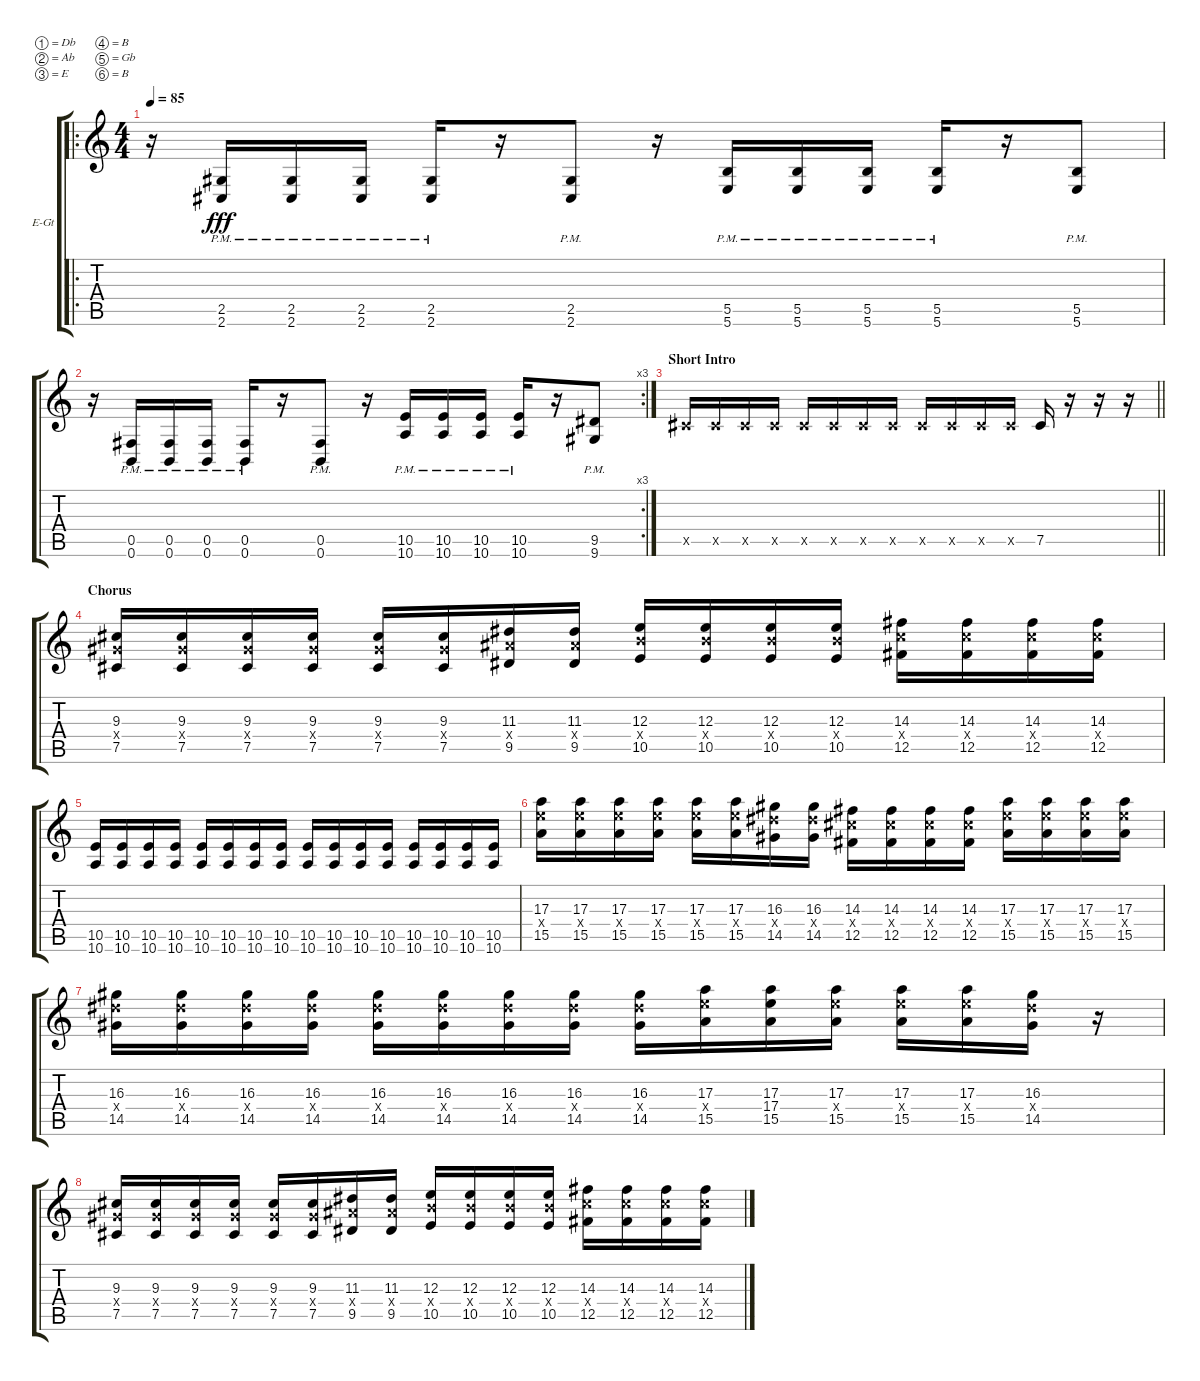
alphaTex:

\bracketExtendMode groupsimilarinstruments
\firstSystemTrackNameOrientation horizontal
\otherSystemsTrackNameOrientation horizontal
\track ("Electric Guitar" "E-Gt") {instrument acousticgrandpiano}
\staff {score tabs}
\tuning (Db4 Ab3 E3 B2 Gb2 B1)
\displaytranspose 12
\ro
\ts (4 4)
\tempo 85
\clef g2
\scale
0.362745
\ks c
r.16{dy fff} (2.5{pm} 2.6{pm}).16 (2.5{pm} 2.6{pm}).16 (2.5{pm} 2.6{pm}).16 (2.5{pm} 2.6{pm}).16 r.16 (2.5{pm} 2.6{pm}).8 r.16 (5.5{pm} 5.6{pm}).16 (5.5{pm} 5.6{pm}).16 (5.5{pm} 5.6{pm}).16 (5.5{pm} 5.6{pm}).16 r.16 (5.5{pm} 5.6{pm}).8 |
\rc 3
\scale
0.333333 r.16 (0.5{pm} 0.6{pm}).16 (0.5{pm} 0.6{pm}).16 (0.5{pm} 0.6{pm}).16 (0.5{pm} 0.6{pm}).16 r.16 (0.5{pm} 0.6{pm}).8 r.16 (10.5{pm} 10.6).16 (10.5{pm} 10.6).16 (10.5{pm} 10.6).16 (10.5{pm} 10.6).16 r.16 (9.5{pm} 9.6).8 |
\section ("" "Short Intro")
\scale
0.303922
\barLineRight lightlight
7.5{x}.16 7.5{x}.16 7.5{x}.16 7.5{x}.16 7.5{x}.16 7.5{x}.16 7.5{x}.16 7.5{x}.16 7.5{x}.16 7.5{x}.16 7.5{x}.16 7.5{x}.16 7.5.16 r.16 r.16 r.16 |
\section ("" "Chorus")
\scale
0.333333 (7.5 9.3 9.4{x}).16 (7.5 9.4{x} 9.3).16 (7.5 9.3 9.4{x}).16 (7.5 9.4{x} 9.3).16 (7.5 9.3 9.4{x}).16 (7.5 9.4{x} 9.3).16 (9.5 11.3 11.4{x}).16 (9.5 11.4{x} 11.3).16 (10.5 12.3 12.4{x}).16 (10.5 12.3 12.4{x}).16 (10.5 12.3 12.4{x}).16 (10.5 12.3 12.4{x}).16 (12.5 14.4{x} 14.3).16 (12.5 14.4{x} 14.3).16 (12.5 14.4{x} 14.3).16 (12.5 14.4{x} 14.3).16 |
\scale
0.333333 (10.5 10.6).16 (10.5 10.6).16 (10.5 10.6).16 (10.5 10.6).16 (10.5 10.6).16 (10.5 10.6).16 (10.5 10.6).16 (10.5 10.6).16 (10.5 10.6).16 (10.5 10.6).16 (10.5 10.6).16 (10.5 10.6).16 (10.5 10.6).16 (10.5 10.6).16 (10.5 10.6).16 (10.5 10.6).16 |
\scale
0.333333 (15.5 17.3 17.4{x}).16 (15.5 17.3 17.4{x}).16 (15.5 17.3 17.4{x}).16 (15.5 17.3 17.4{x}).16 (15.5 17.3 17.4{x}).16 (15.5 17.3 17.4{x}).16 (14.5 16.3 16.4{x}).16 (14.5 16.3 16.4{x}).16 (12.5 14.3 14.4{x}).16 (12.5 14.3 14.4{x}).16 (12.5 14.3 14.4{x}).16 (12.5 14.3 14.4{x}).16 (15.5 17.3 17.4{x}).16 (15.5 17.3 17.4{x}).16 (15.5 17.3 17.4{x}).16 (15.5 17.3 17.4{x}).16 |
\scale
0.333333 (14.5 16.3 16.4{x}).16 (14.5 16.3 16.4{x}).16 (14.5 16.3 16.4{x}).16 (14.5 16.3 16.4{x}).16 (14.5 16.3 16.4{x}).16 (14.5 16.3 16.4{x}).16 (14.5 16.3 16.4{x}).16 (14.5 16.3 16.4{x}).16 (14.5 16.3 16.4{x}).16 (15.5 17.3 17.4{x}).16 (15.5 17.3 17.4).16 (15.5 17.3 17.4{x}).16 (15.5 17.3 17.4{x}).16 (15.5 17.3 17.4{x}).16 (14.5 16.3 16.4{x}).16 r.16 |
\scale
0.333333 (7.5 9.3 9.4{x}).16 (7.5 9.4{x} 9.3).16 (7.5 9.3 9.4{x}).16 (7.5 9.4{x} 9.3).16 (7.5 9.3 9.4{x}).16 (7.5 9.4{x} 9.3).16 (9.5 11.3 11.4{x}).16 (9.5 11.4{x} 11.3).16 (10.5 12.3 12.4{x}).16 (10.5 12.3 12.4{x}).16 (10.5 12.3 12.4{x}).16 (10.5 12.3 12.4{x}).16 (12.5 14.4{x} 14.3).16 (12.5 14.4{x} 14.3).16 (12.5 14.4{x} 14.3).16 (12.5 14.4{x} 14.3).16
